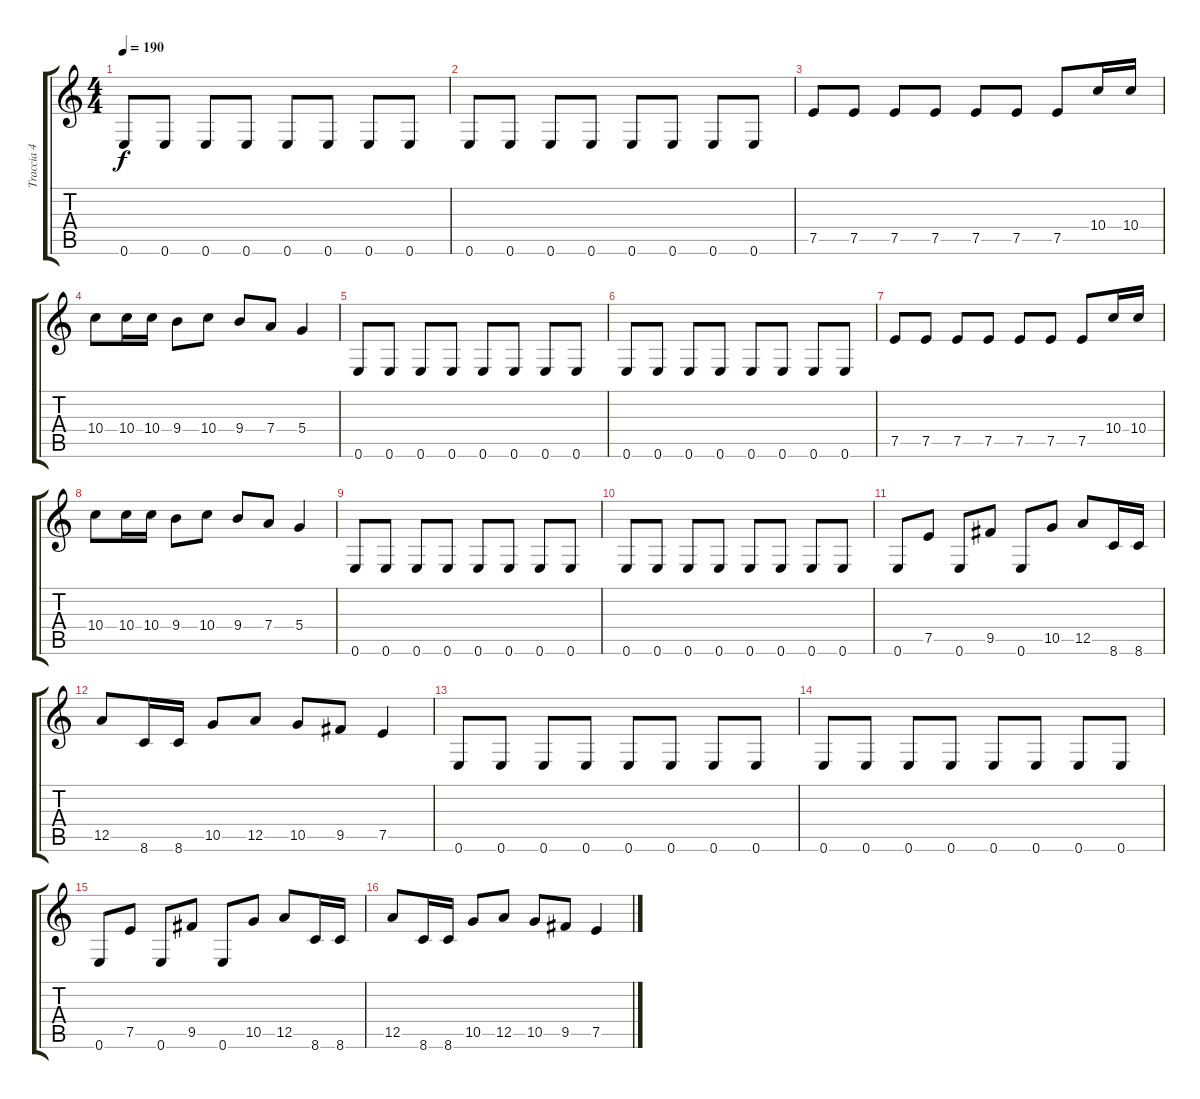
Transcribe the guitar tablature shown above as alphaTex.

\track ("Traccia 4" "Traccia 4") {instrument electricbassfinger}
\staff {score tabs}
\tuning (E4 B3 G3 D3 A2 E2) {hide}
\ts (4 4)
\tempo 190
\clef g2
\ks c
0.6.8{dy f} 0.6.8 0.6.8 0.6.8 0.6.8 0.6.8 0.6.8 0.6.8 |
0.6.8 0.6.8 0.6.8 0.6.8 0.6.8 0.6.8 0.6.8 0.6.8 |
7.5.8 7.5.8 7.5.8 7.5.8 7.5.8 7.5.8 7.5.8 10.4.16 10.4.16 |
10.4.8 10.4.16 10.4.16 9.4.8 10.4.8 9.4.8 7.4.8 5.4.4 |
0.6.8 0.6.8 0.6.8 0.6.8 0.6.8 0.6.8 0.6.8 0.6.8 |
0.6.8 0.6.8 0.6.8 0.6.8 0.6.8 0.6.8 0.6.8 0.6.8 |
7.5.8 7.5.8 7.5.8 7.5.8 7.5.8 7.5.8 7.5.8 10.4.16 10.4.16 |
10.4.8 10.4.16 10.4.16 9.4.8 10.4.8 9.4.8 7.4.8 5.4.4 |
0.6.8 0.6.8 0.6.8 0.6.8 0.6.8 0.6.8 0.6.8 0.6.8 |
0.6.8 0.6.8 0.6.8 0.6.8 0.6.8 0.6.8 0.6.8 0.6.8 |
0.6.8 7.5.8 0.6.8 9.5.8 0.6.8 10.5.8 12.5.8 8.6.16 8.6.16 |
12.5.8 8.6.16 8.6.16 10.5.8 12.5.8 10.5.8 9.5.8 7.5.4 |
0.6.8 0.6.8 0.6.8 0.6.8 0.6.8 0.6.8 0.6.8 0.6.8 |
0.6.8 0.6.8 0.6.8 0.6.8 0.6.8 0.6.8 0.6.8 0.6.8 |
0.6.8 7.5.8 0.6.8 9.5.8 0.6.8 10.5.8 12.5.8 8.6.16 8.6.16 |
12.5.8 8.6.16 8.6.16 10.5.8 12.5.8 10.5.8 9.5.8 7.5.4
